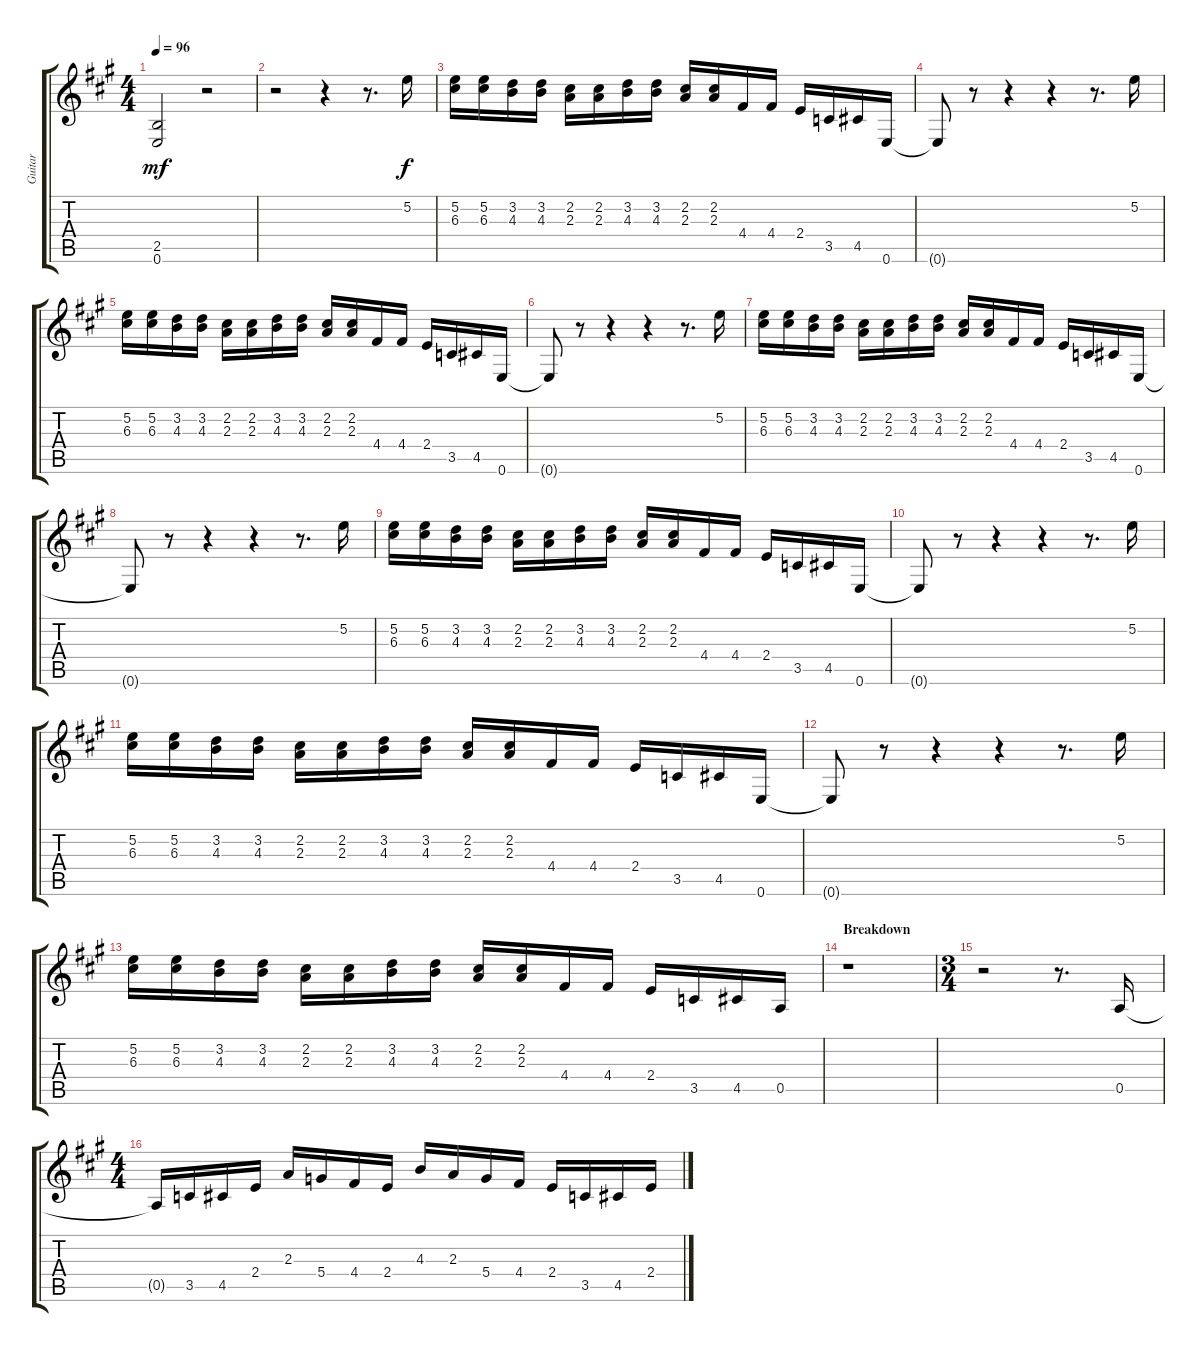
\track ("Guitar" "Guitar") {instrument overdrivenguitar}
\staff {score tabs}
\tuning (E4 B3 G3 D3 A2 E2) {hide}
\ts (4 4)
\tempo 96
\clef g2
\ks a
(2.5{t} 0.6{t}).2{dy mf} r.2 |
r.2 r.4 r.8{d} 5.2.16{dy f} |
(5.2 6.3).16 (5.2 6.3).16 (3.2 4.3).16 (3.2 4.3).16 (2.2 2.3).16 (2.2 2.3).16 (3.2 4.3).16 (3.2 4.3).16 (2.2 2.3).16 (2.2 2.3).16 4.4.16 4.4.16 2.4.16 3.5.16 4.5.16 0.6.16 |
0.6{t}.8 r.8 r.4 r.4 r.8{d} 5.2.16 |
(5.2 6.3).16 (5.2 6.3).16 (3.2 4.3).16 (3.2 4.3).16 (2.2 2.3).16 (2.2 2.3).16 (3.2 4.3).16 (3.2 4.3).16 (2.2 2.3).16 (2.2 2.3).16 4.4.16 4.4.16 2.4.16 3.5.16 4.5.16 0.6.16 |
0.6{t}.8 r.8 r.4 r.4 r.8{d} 5.2.16 |
(5.2 6.3).16 (5.2 6.3).16 (3.2 4.3).16 (3.2 4.3).16 (2.2 2.3).16 (2.2 2.3).16 (3.2 4.3).16 (3.2 4.3).16 (2.2 2.3).16 (2.2 2.3).16 4.4.16 4.4.16 2.4.16 3.5.16 4.5.16 0.6.16 |
0.6{t}.8 r.8 r.4 r.4 r.8{d} 5.2.16 |
(5.2 6.3).16 (5.2 6.3).16 (3.2 4.3).16 (3.2 4.3).16 (2.2 2.3).16 (2.2 2.3).16 (3.2 4.3).16 (3.2 4.3).16 (2.2 2.3).16 (2.2 2.3).16 4.4.16 4.4.16 2.4.16 3.5.16 4.5.16 0.6.16 |
0.6{t}.8 r.8 r.4 r.4 r.8{d} 5.2.16 |
(5.2 6.3).16 (5.2 6.3).16 (3.2 4.3).16 (3.2 4.3).16 (2.2 2.3).16 (2.2 2.3).16 (3.2 4.3).16 (3.2 4.3).16 (2.2 2.3).16 (2.2 2.3).16 4.4.16 4.4.16 2.4.16 3.5.16 4.5.16 0.6.16 |
0.6{t}.8 r.8 r.4 r.4 r.8{d} 5.2.16 |
(5.2 6.3).16 (5.2 6.3).16 (3.2 4.3).16 (3.2 4.3).16 (2.2 2.3).16 (2.2 2.3).16 (3.2 4.3).16 (3.2 4.3).16 (2.2 2.3).16 (2.2 2.3).16 4.4.16 4.4.16 2.4.16 3.5.16 4.5.16 0.5.16 |
\section ("" "Breakdown")
r.1 |
\ts (3 4)
r.2 r.8{d} 0.5.16 |
\ts (4 4)
0.5{t}.16 3.5.16 4.5.16 2.4.16 2.3.16 5.4.16 4.4.16 2.4.16 4.3.16 2.3.16 5.4.16 4.4.16 2.4.16 3.5.16 4.5.16 2.4.16
